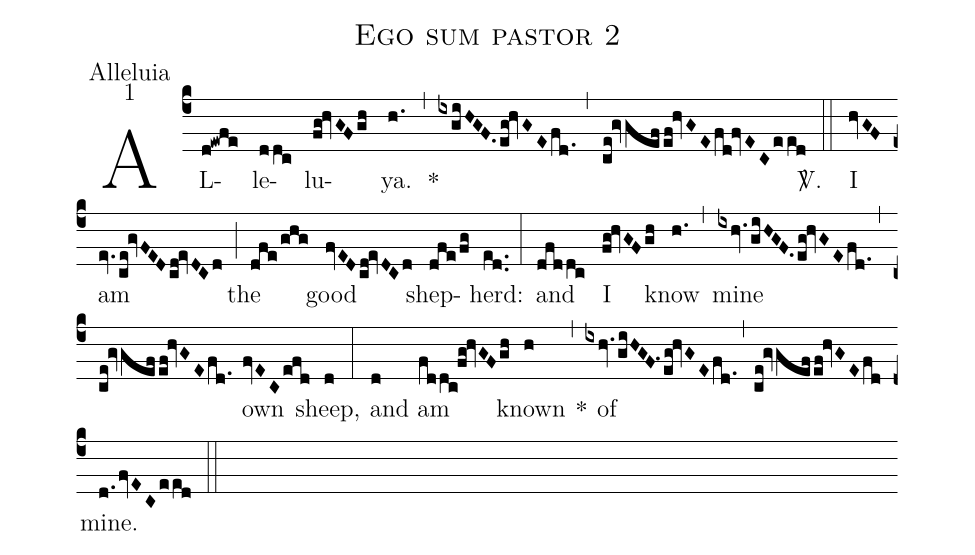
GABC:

name:Ego sum pastor 2;
office-part:Alleluia;
mode:1;
%%
(c4) AL(d!ewfe)le(ddc)lu(fg!hvGF/gh)ya.(h.1) *(,) (ixgiHGF.0/eg!hvGE/fd.1) (,) (ce!gvgef/ef!hvGE/fd!fvEC/eed) <sp>V/</sp>.(::) I(hvGF) am(ev./ce!gvFED/cd!evDCd) (;) the(dfe/ghg) good(fvED/cd!evDCd) shep(dfe/fg)herd:(ed..) (:) and(dfddc) I(fg!hvGF/gh) know(h.1) (,) mine(ixhv.1/giHGF.0/eg!hvGE/fd.1) (,) (ce!gvgef/ef!hvGE/fd.1) own(fvEC/efd) sheep,(d) (:) and(d) am(fddc!fg!hvGF/gh) known(h) *(,) of(ixhv.1/giHGF.1/eg!hvGE/fd.1) (,) (ce!gvgef/ef!hvGE/fd) mine.(d.1/fvEC/eed) (::)
